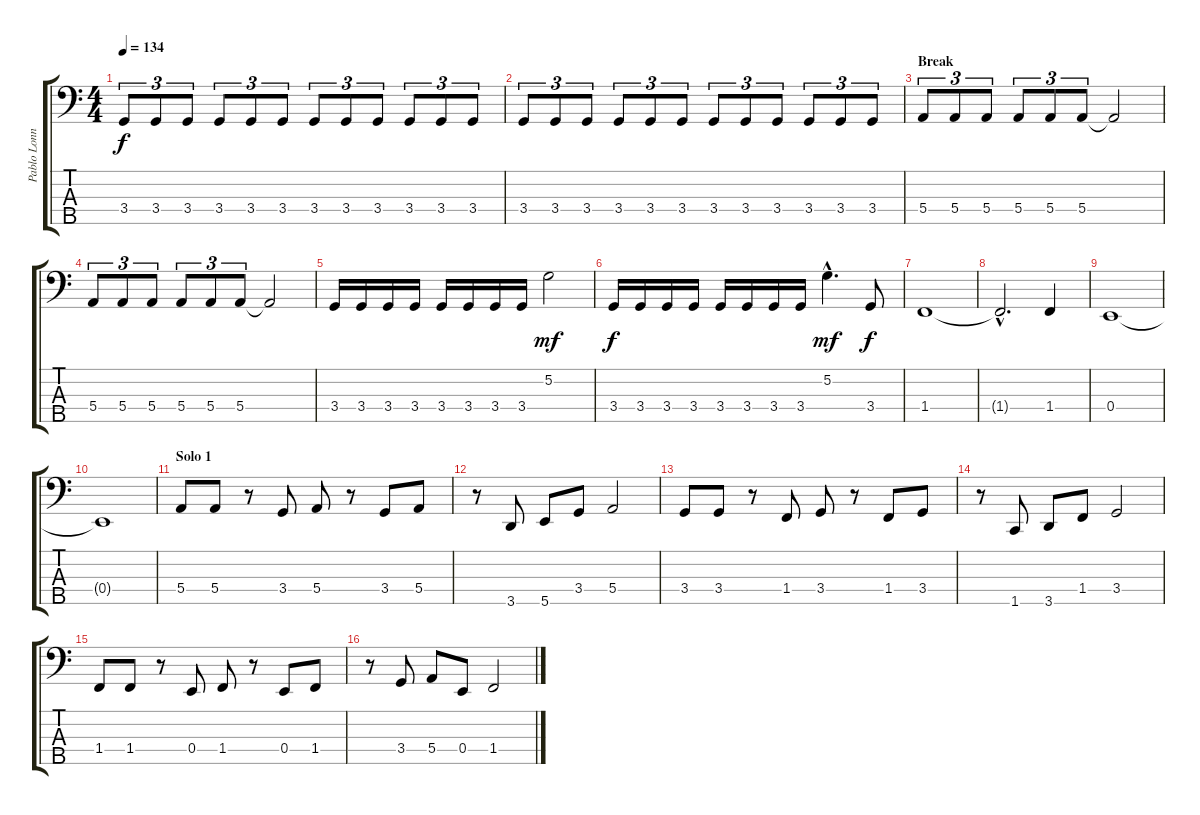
\track ("Pablo Lonngi" "Pablo Lonn") {instrument electricbassfinger}
\staff {score tabs}
\tuning (G2 D2 A1 E1 B0) {hide}
\ts (4 4)
\tempo 134
\clef f4
\ks c
3.4.8{tu (3 2) dy f} 3.4.8{tu (3 2)} 3.4.8{tu (3 2)} 3.4.8{tu (3 2)} 3.4.8{tu (3 2)} 3.4.8{tu (3 2)} 3.4.8{tu (3 2)} 3.4.8{tu (3 2)} 3.4.8{tu (3 2)} 3.4.8{tu (3 2)} 3.4.8{tu (3 2)} 3.4.8{tu (3 2)} |
3.4.8{tu (3 2)} 3.4.8{tu (3 2)} 3.4.8{tu (3 2)} 3.4.8{tu (3 2)} 3.4.8{tu (3 2)} 3.4.8{tu (3 2)} 3.4.8{tu (3 2)} 3.4.8{tu (3 2)} 3.4.8{tu (3 2)} 3.4.8{tu (3 2)} 3.4.8{tu (3 2)} 3.4.8{tu (3 2)} |
\section ("" "Break")
5.4.8{tu (3 2)} 5.4.8{tu (3 2)} 5.4.8{tu (3 2)} 5.4.8{tu (3 2)} 5.4.8{tu (3 2)} 5.4.8{tu (3 2)} 5.4{t}.2 |
5.4.8{tu (3 2)} 5.4.8{tu (3 2)} 5.4.8{tu (3 2)} 5.4.8{tu (3 2)} 5.4.8{tu (3 2)} 5.4.8{tu (3 2)} 5.4{t}.2 |
3.4.16 3.4.16 3.4.16 3.4.16 3.4.16 3.4.16 3.4.16 3.4.16 5.2.2{dy mf} |
3.4.16{dy f} 3.4.16 3.4.16 3.4.16 3.4.16 3.4.16 3.4.16 3.4.16 5.2{hac}.4{d dy mf} 3.4.8{dy f} |
1.4.1 |
1.4{hac t}.2{d} 1.4.4 |
0.4.1 |
0.4{t}.1 |
\section ("" "Solo 1")
5.4.8 5.4.8 r.8 3.4.8 5.4.8 r.8 3.4.8 5.4.8 |
r.8 3.5.8 5.5.8 3.4.8 5.4.2 |
3.4.8 3.4.8 r.8 1.4.8 3.4.8 r.8 1.4.8 3.4.8 |
r.8 1.5.8 3.5.8 1.4.8 3.4.2 |
1.4.8 1.4.8 r.8 0.4.8 1.4.8 r.8 0.4.8 1.4.8 |
r.8 3.4.8 5.4.8 0.4.8 1.4.2
